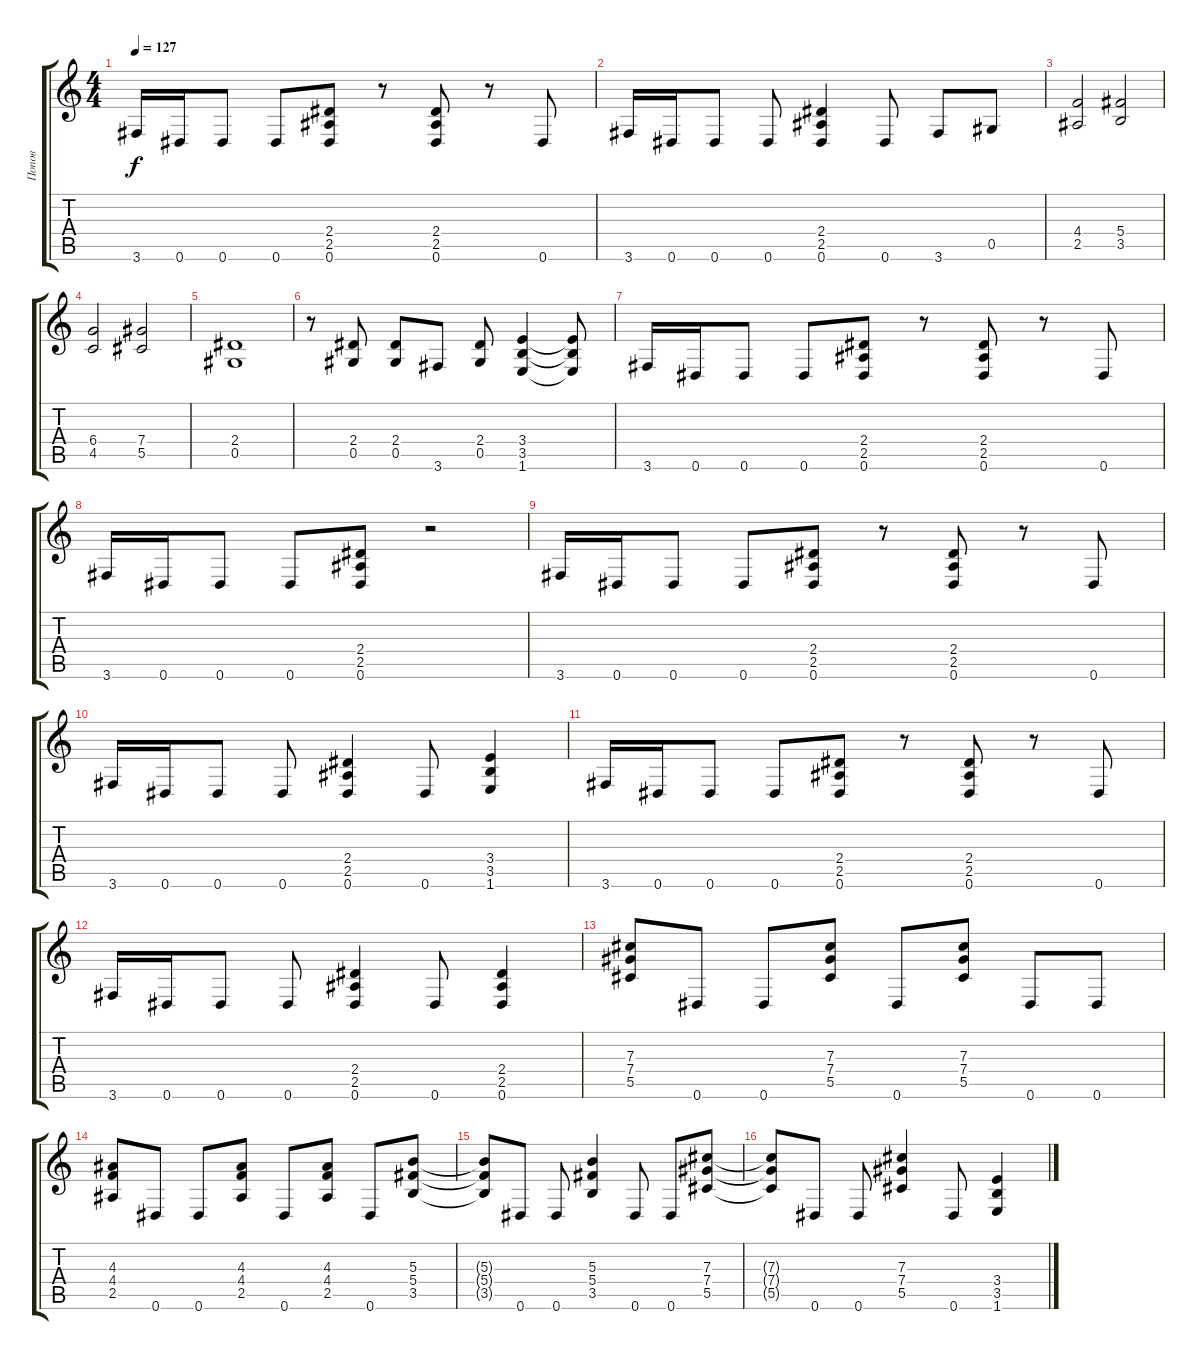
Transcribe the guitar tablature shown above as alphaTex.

\track ("Попов" "Попов") {instrument overdrivenguitar}
\staff {score tabs}
\tuning (Eb4 Bb3 Gb3 Db3 Ab2 Eb2) {hide}
\ts (4 4)
\tempo 127
\clef g2
\ks c
3.6.16{dy f} 0.6.16 0.6.8 0.6.8 (2.4 2.5 0.6).8 r.8 (2.4 2.5 0.6).8 r.8 0.6.8 |
3.6.16 0.6.16 0.6.8 0.6.8 (2.4 2.5 0.6).4 0.6.8 3.6.8 0.5.8 |
(4.4 2.5).2 (5.4 3.5).2 |
(6.4 4.5).2 (7.4 5.5).2 |
(2.4 0.5).1 |
r.8 (2.4 0.5).8 (2.4 0.5).8 3.6.8 (2.4 0.5).8 (3.4 3.5 1.6).4 (3.4{t} 3.5{t} 1.6{t}).8 |
3.6.16 0.6.16 0.6.8 0.6.8 (2.4 2.5 0.6).8 r.8 (2.4 2.5 0.6).8 r.8 0.6.8 |
3.6.16 0.6.16 0.6.8 0.6.8 (2.4 2.5 0.6).8 r.2 |
3.6.16 0.6.16 0.6.8 0.6.8 (2.4 2.5 0.6).8 r.8 (2.4 2.5 0.6).8 r.8 0.6.8 |
3.6.16 0.6.16 0.6.8 0.6.8 (2.4 2.5 0.6).4 0.6.8 (3.4 3.5 1.6).4 |
3.6.16 0.6.16 0.6.8 0.6.8 (2.4 2.5 0.6).8 r.8 (2.4 2.5 0.6).8 r.8 0.6.8 |
3.6.16 0.6.16 0.6.8 0.6.8 (2.4 2.5 0.6).4 0.6.8 (2.4 2.5 0.6).4 |
(7.3 7.4 5.5).8 0.6.8 0.6.8 (7.3 7.4 5.5).8 0.6.8 (7.3 7.4 5.5).8 0.6.8 0.6.8 |
(4.3 4.4 2.5).8 0.6.8 0.6.8 (4.3 4.4 2.5).8 0.6.8 (4.3 4.4 2.5).8 0.6.8 (5.3 5.4 3.5).8 |
(5.3{t} 5.4{t} 3.5{t}).8 0.6.8 0.6.8 (5.3 5.4 3.5).4 0.6.8 0.6.8 (7.3 7.4 5.5).8 |
(7.3{t} 7.4{t} 5.5{t}).8 0.6.8 0.6.8 (7.3 7.4 5.5).4 0.6.8 (3.4 3.5 1.6).4
